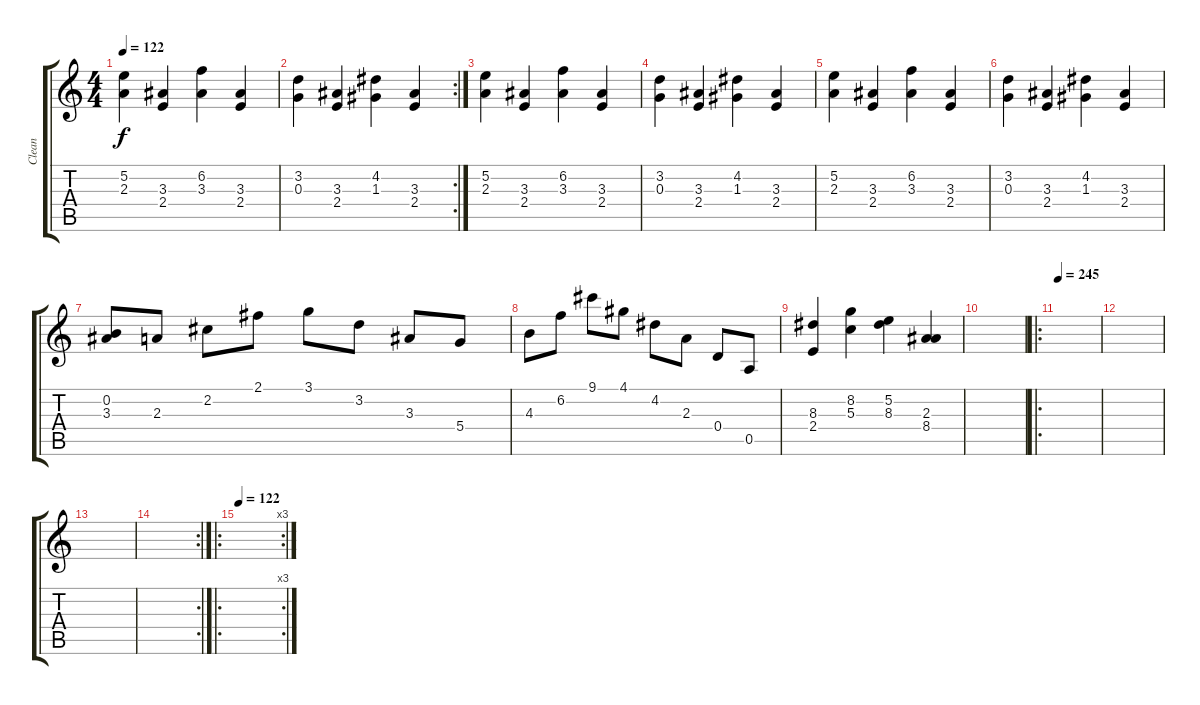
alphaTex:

\track ("Clean" "Clean") {instrument electricguitarclean}
\staff {score tabs}
\tuning (E4 B3 G3 D3 A2 E2) {hide}
\ts (4 4)
\tempo 122
\clef g2
\ks c
(5.2 2.3).4{dy f balance 8 instrument electricguitarclean} (3.3 2.4).4 (6.2 3.3).4 (3.3 2.4).4 |
\rc 2
(3.2 0.3).4 (3.3 2.4).4 (4.2 1.3).4 (3.3 2.4).4 |
(5.2 2.3).4 (3.3 2.4).4 (6.2 3.3).4 (3.3 2.4).4 |
(3.2 0.3).4 (3.3 2.4).4 (4.2 1.3).4 (3.3 2.4).4 |
(5.2 2.3).4 (3.3 2.4).4 (6.2 3.3).4 (3.3 2.4).4 |
(3.2 0.3).4 (3.3 2.4).4 (4.2 1.3).4 (3.3 2.4).4 |
(0.2 3.3).8 2.3.8 2.2.8 2.1.8 3.1.8 3.2.8 3.3.8 5.4.8 |
4.3.8 6.2.8 9.1.8 4.1.8 4.2.8 2.3.8 0.4.8 0.5.8 |
(8.3 2.4).4{balance 3} (8.2 5.3).4{balance 13} (5.2 8.3).4{balance 3} (2.3 8.4).4{balance 13} |
|
\ro
\tempo 245
|
|
|
\rc 2
|
\ro
\rc 3
\tempo 122
